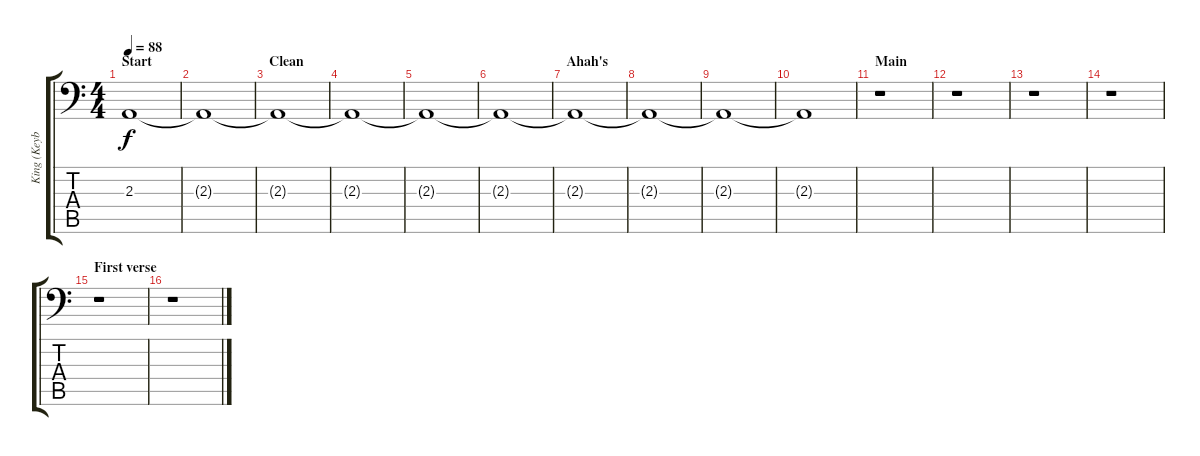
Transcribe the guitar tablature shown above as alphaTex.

\track ("King (KeybLow)" "King (Keyb") {instrument pad8sweep}
\staff {score tabs}
\tuning (E3 B2 G2 D2 A1 E1) {hide}
\ts (4 4)
\section ("" "Start")
\tempo 88
\clef f4
\ks c
2.3.1{dy f volume 16 balance 7 instrument pad8sweep} |
2.3{t}.1 |
\section ("" "Clean")
2.3{t}.1 |
2.3{t}.1 |
2.3{t}.1 |
2.3{t}.1 |
\section ("" "Ahah's")
2.3{t}.1 |
2.3{t}.1 |
2.3{t}.1 |
2.3{t}.1 |
\section ("" "Main")
r.1 |
r.1 |
r.1 |
r.1 |
\section ("" "First verse")
r.1 |
r.1
